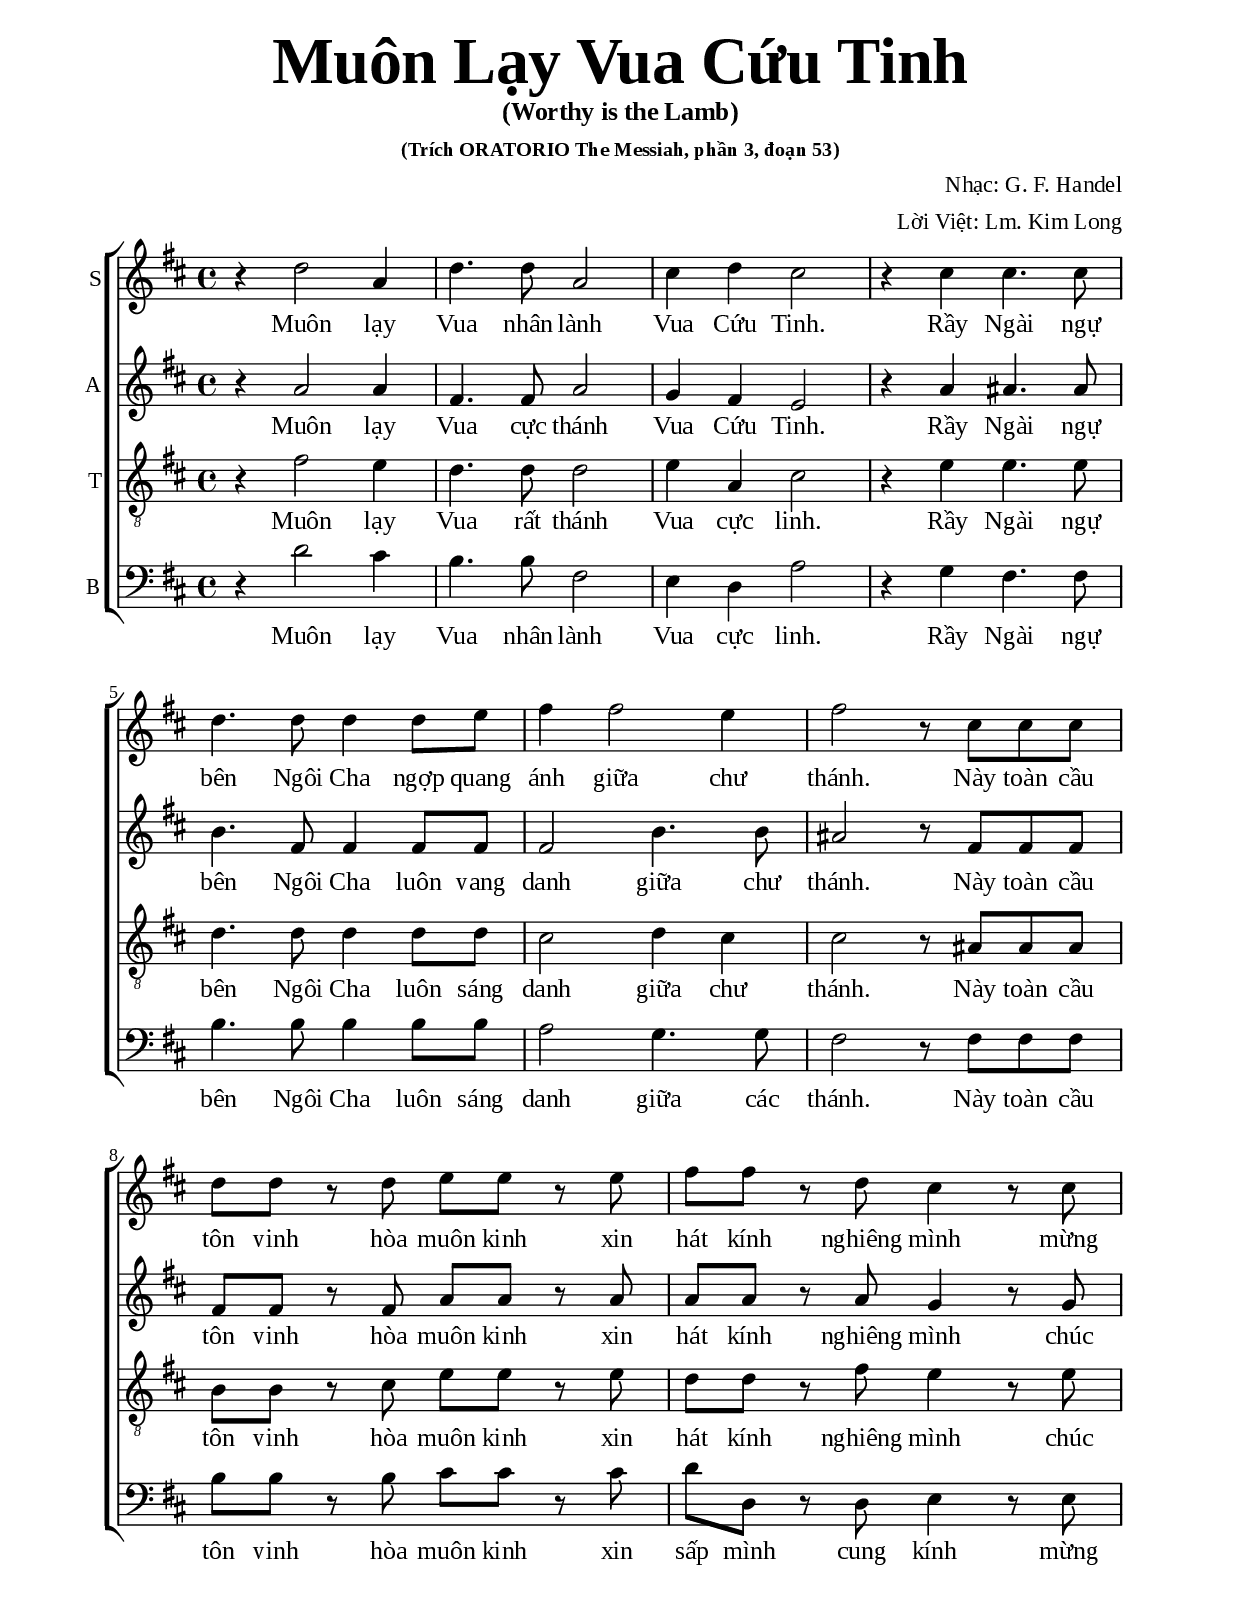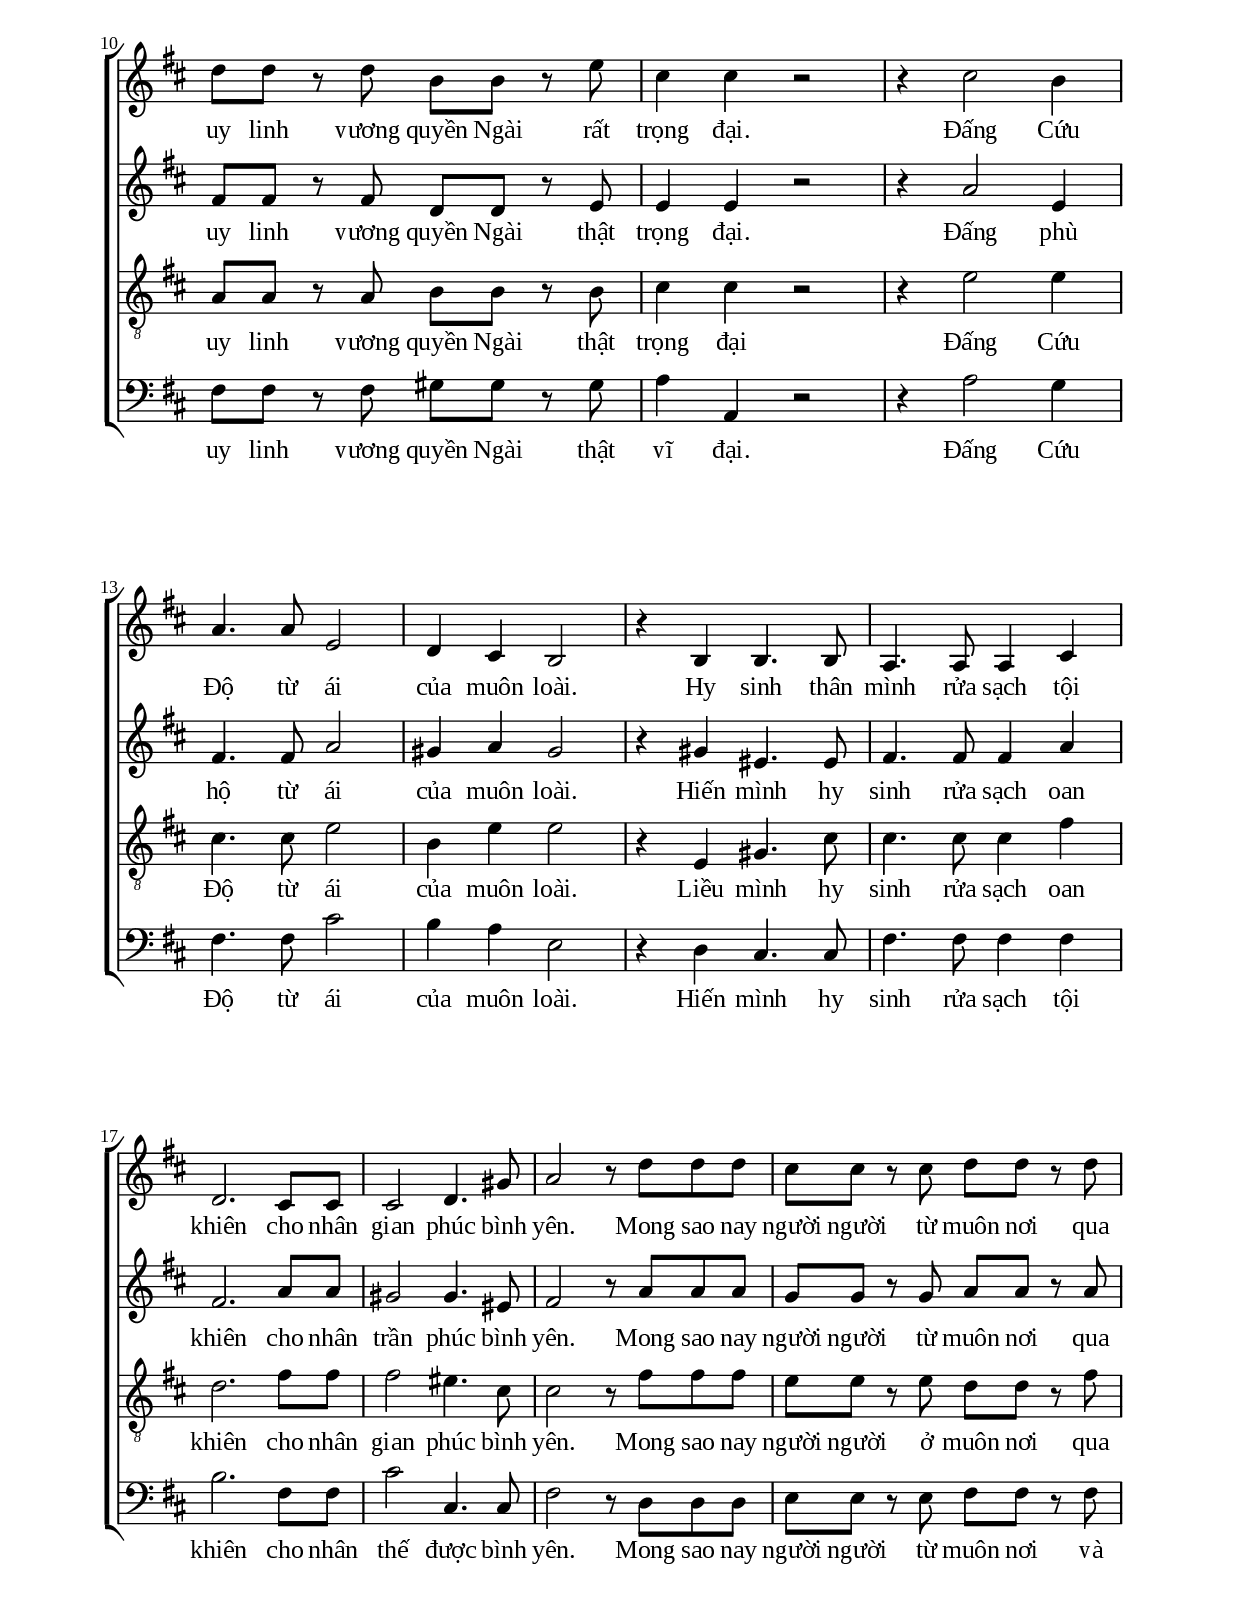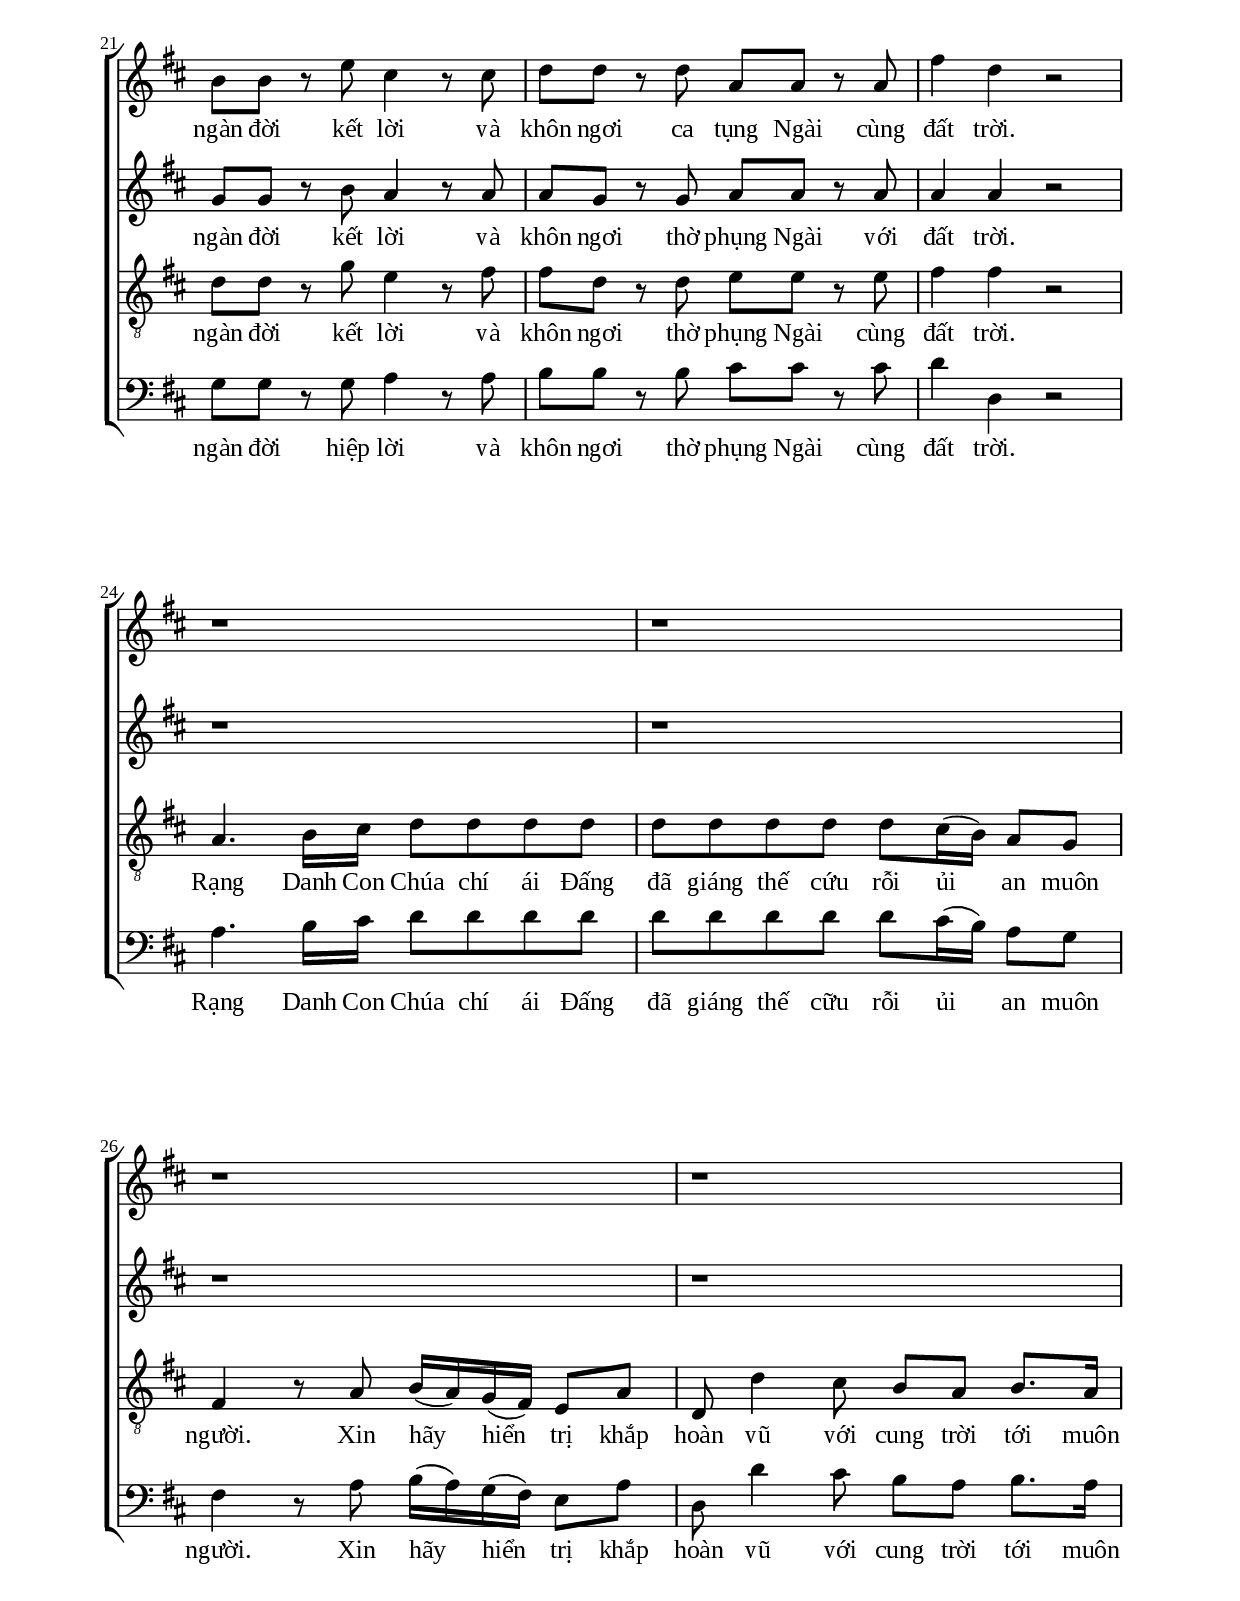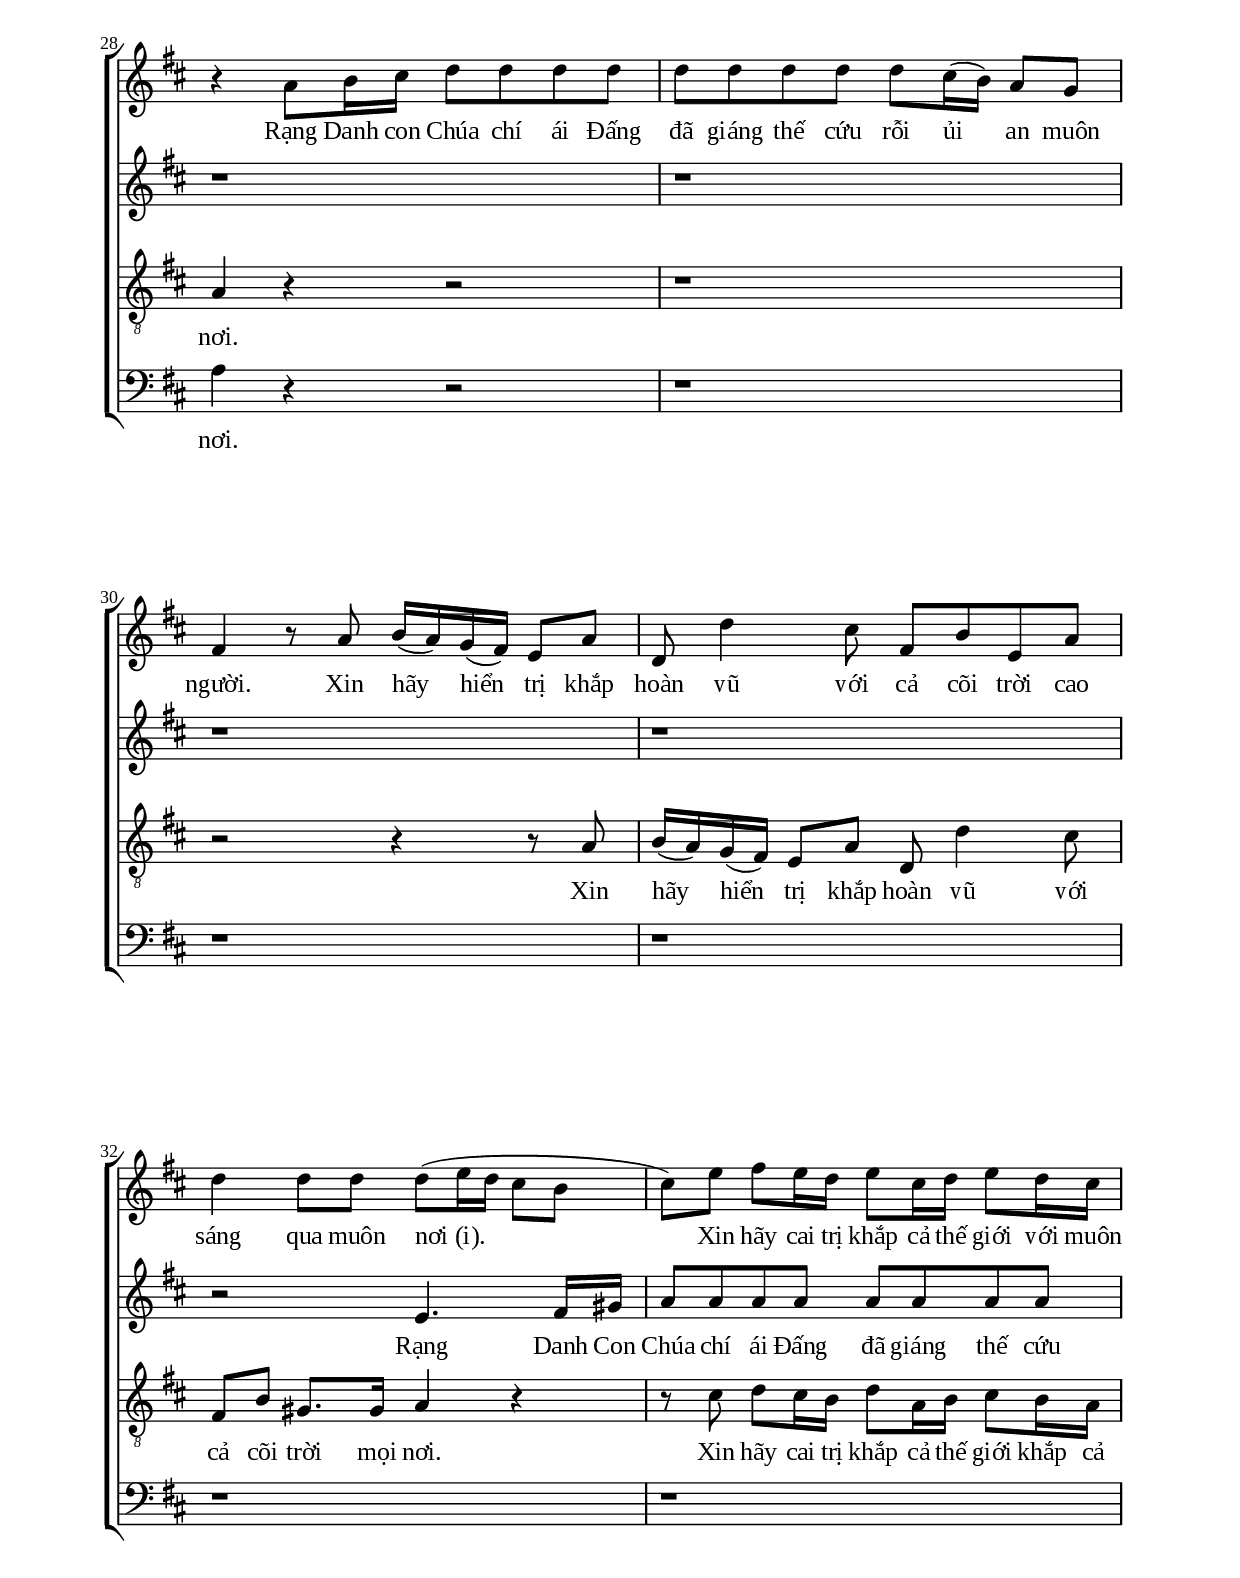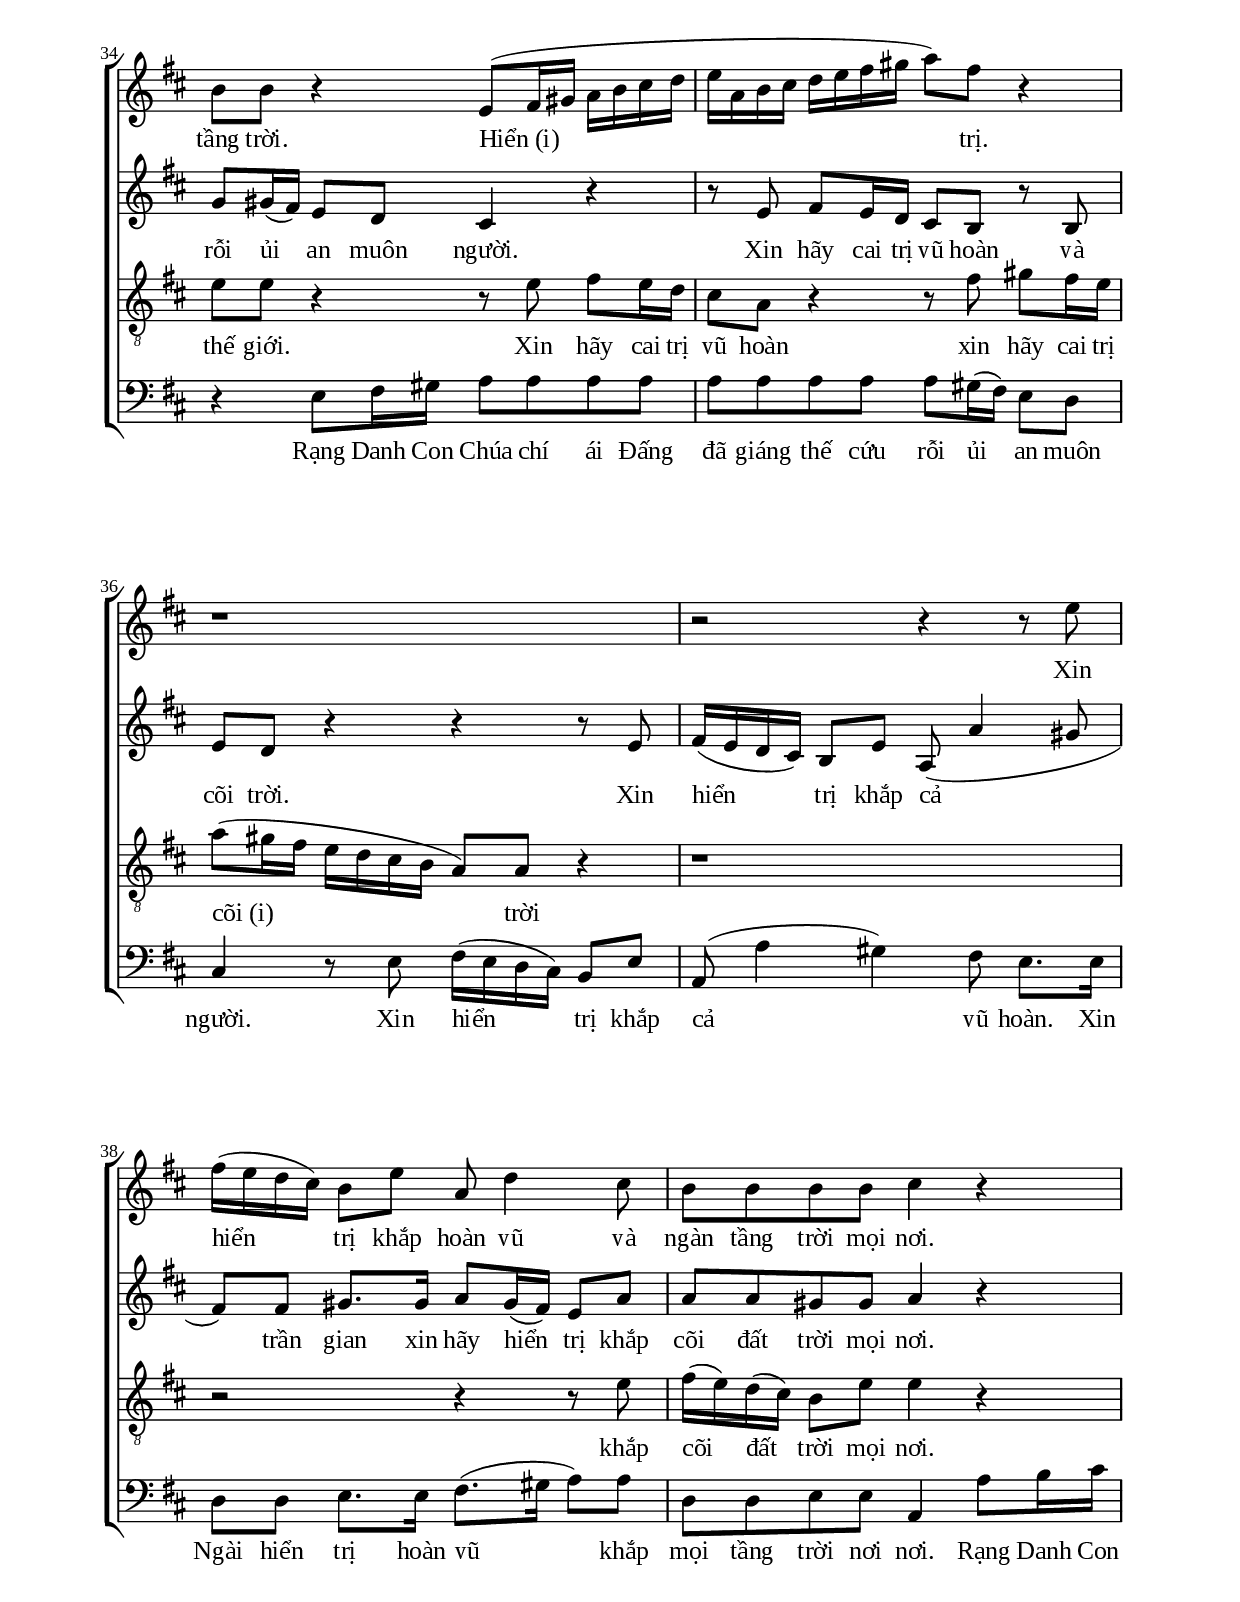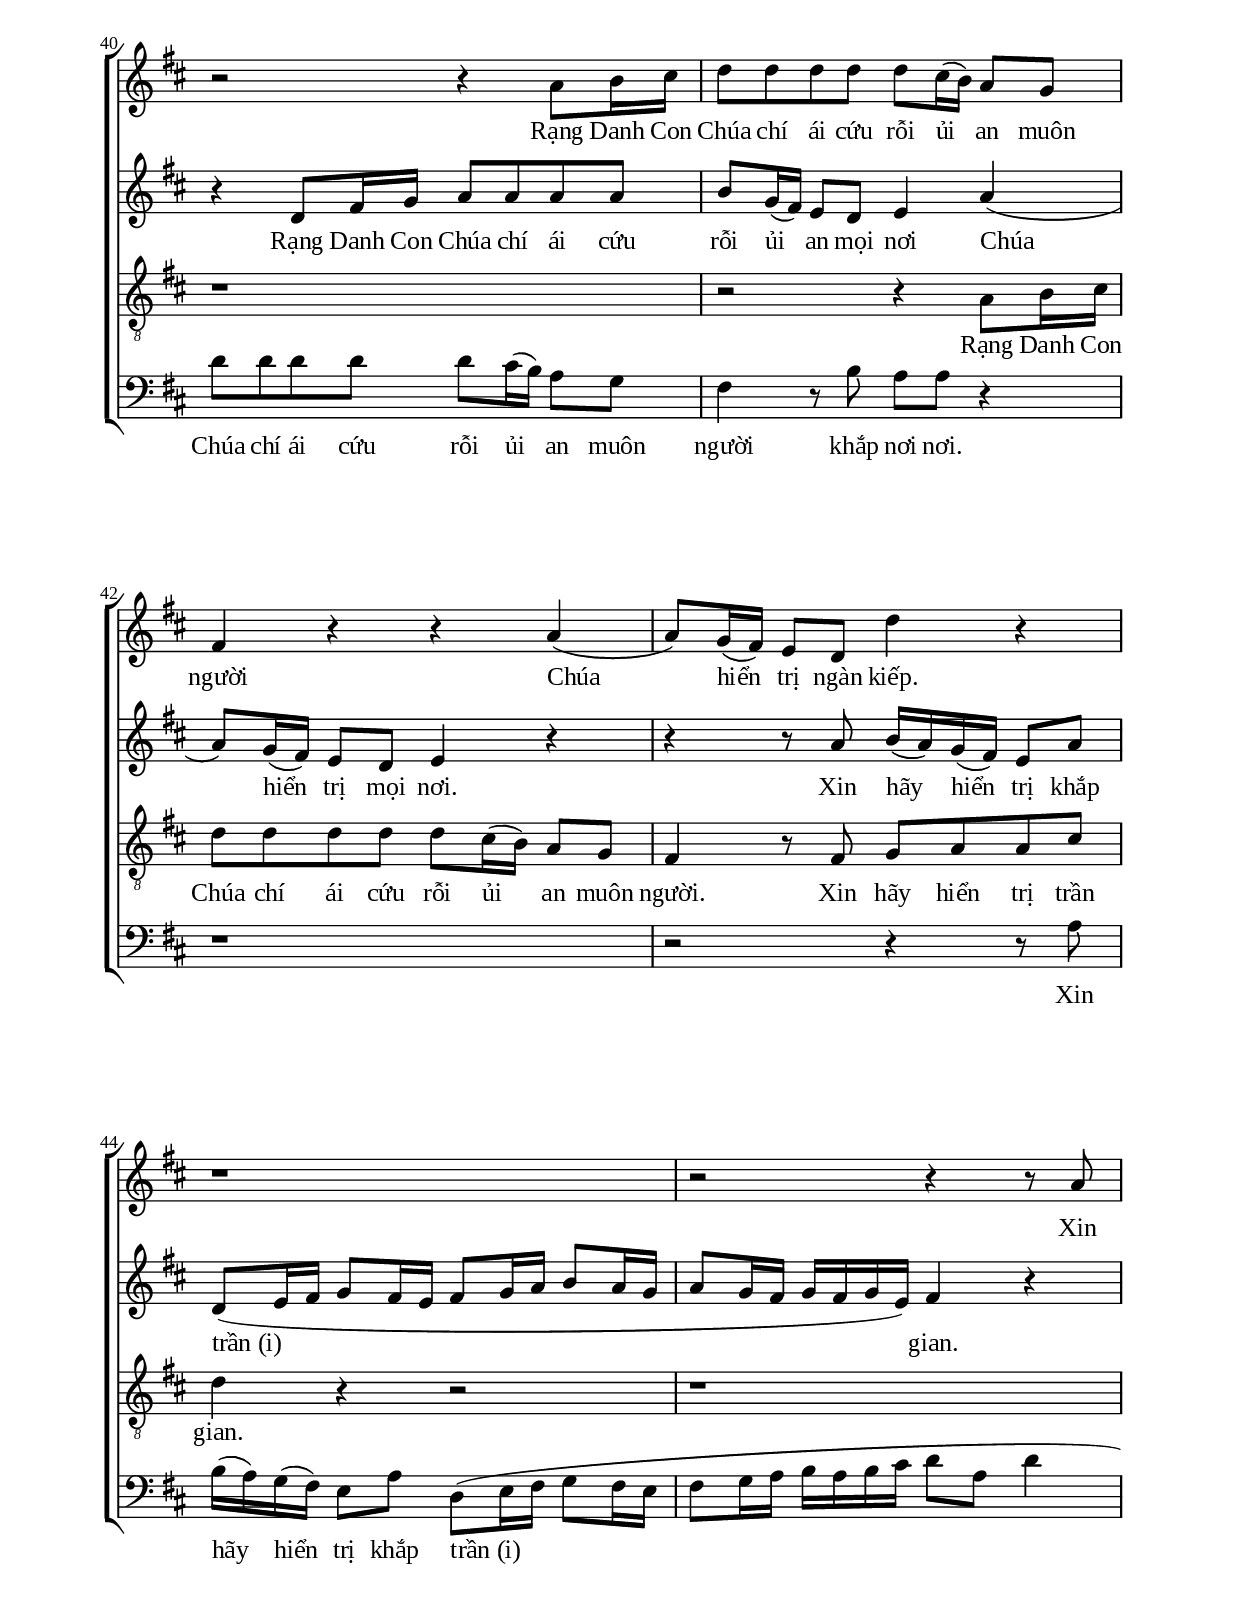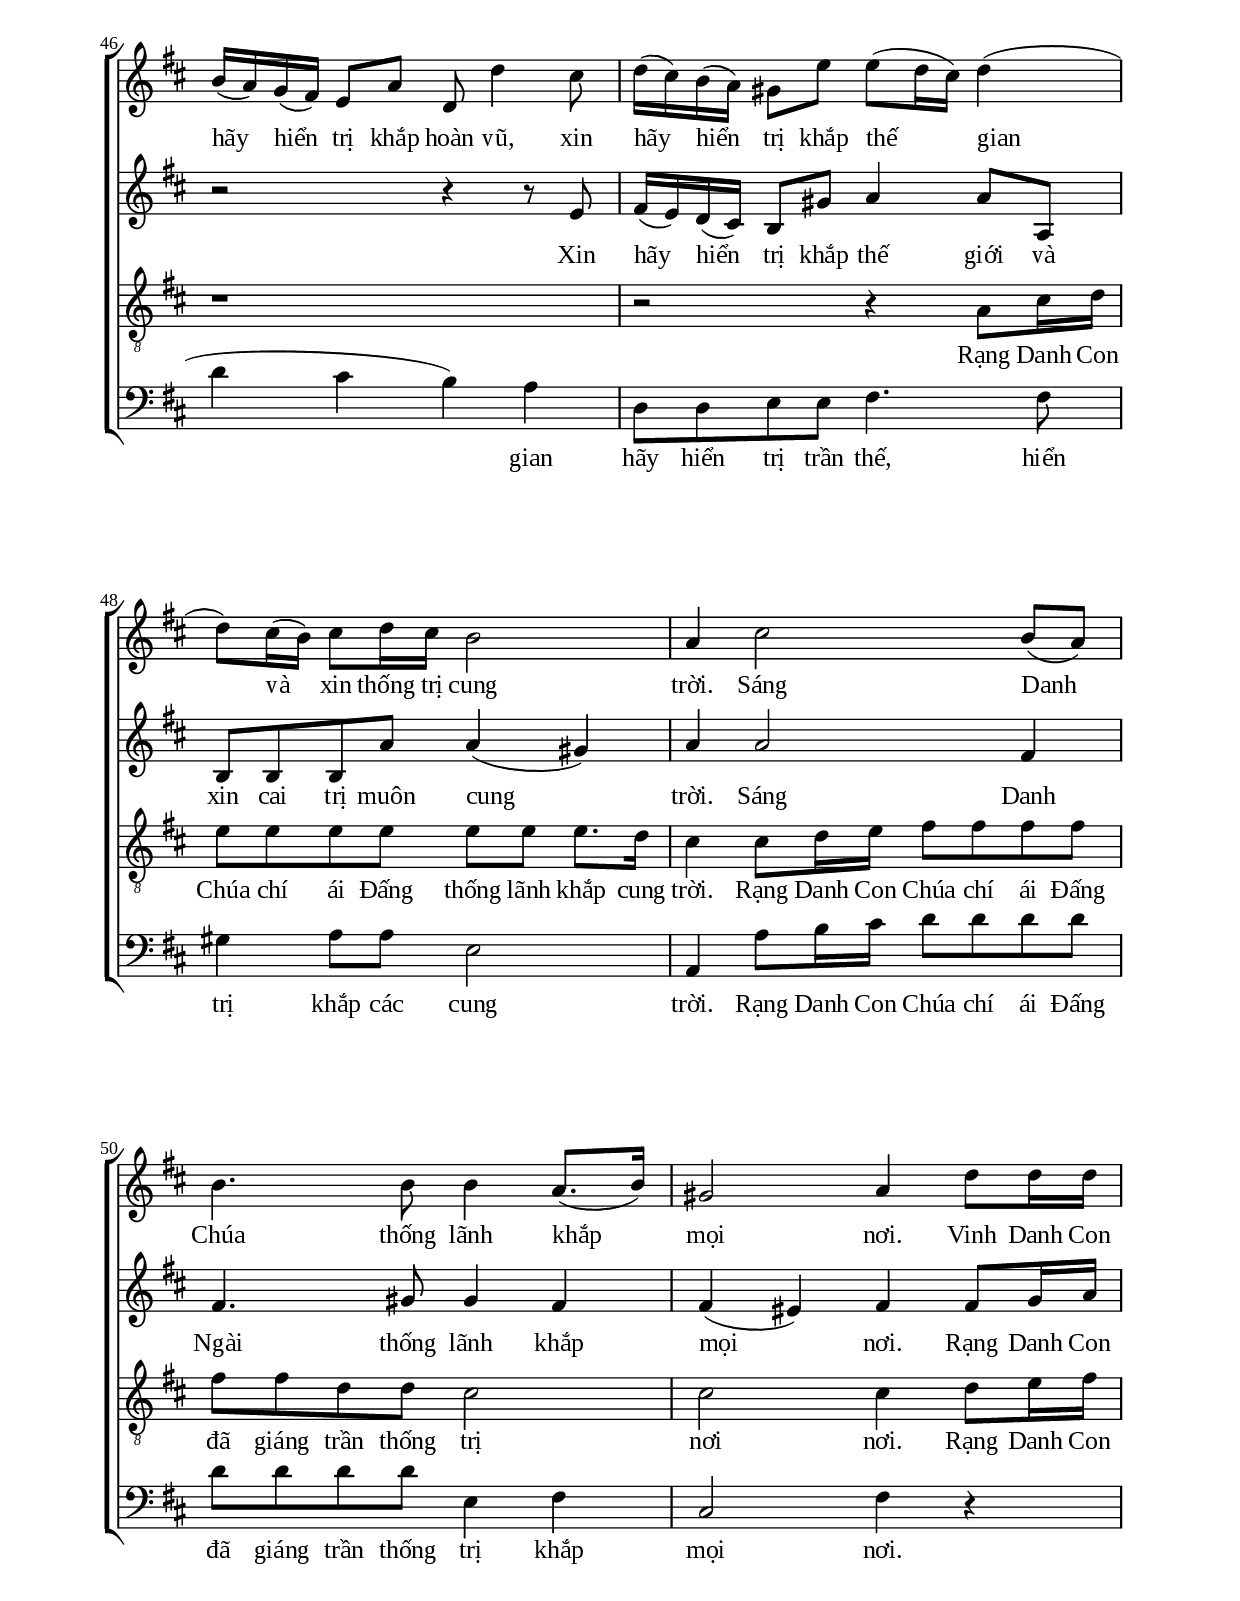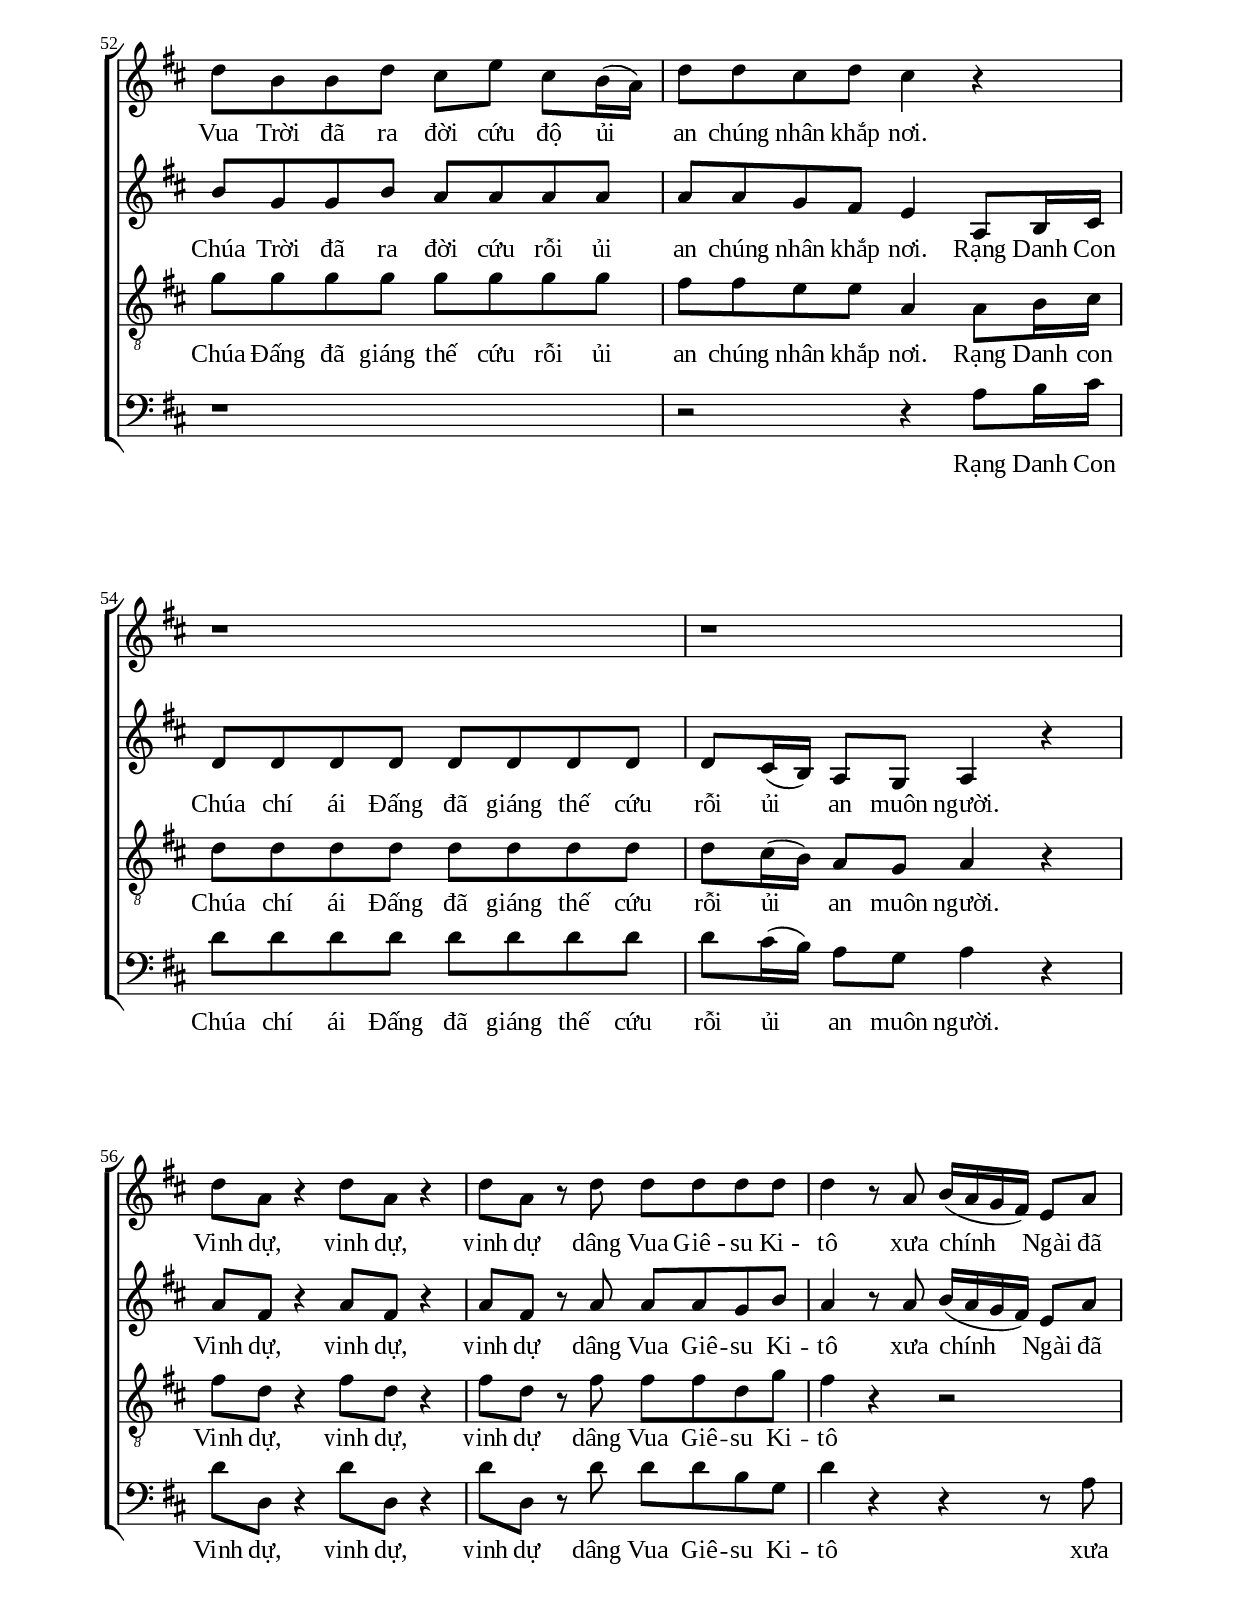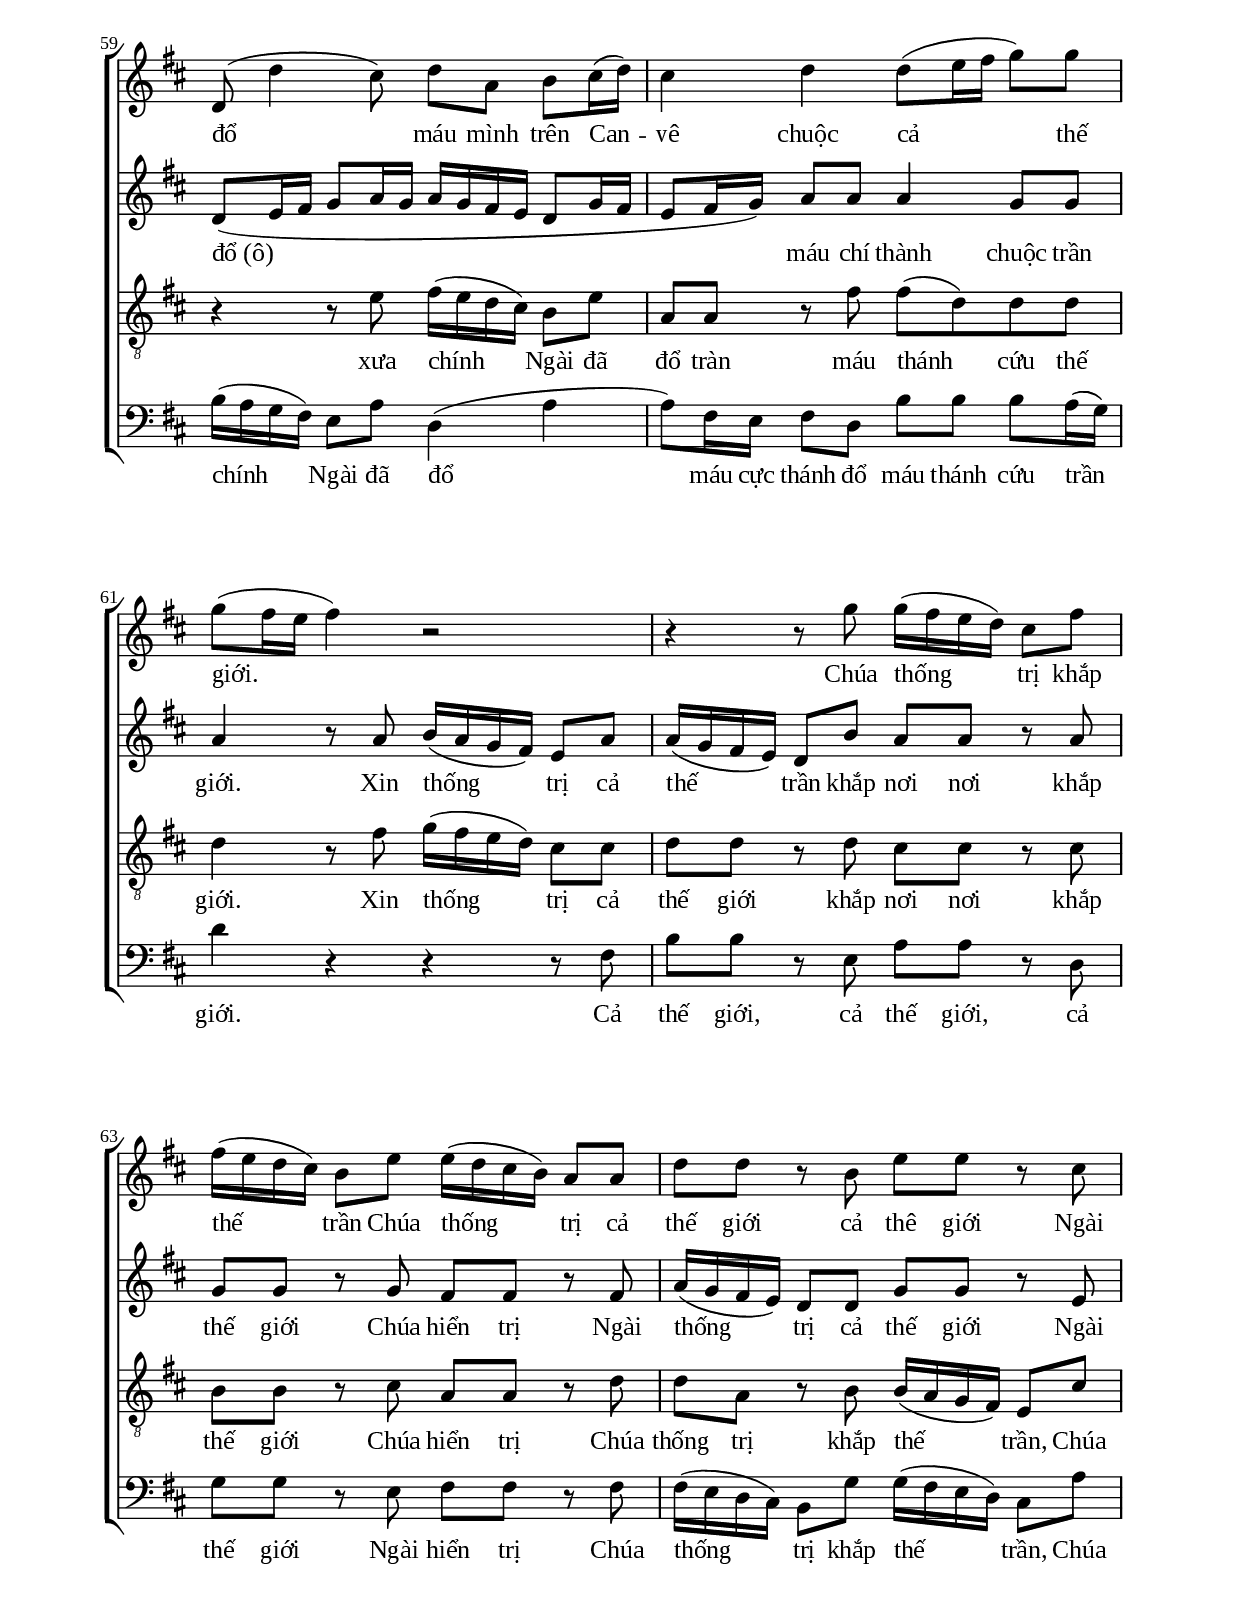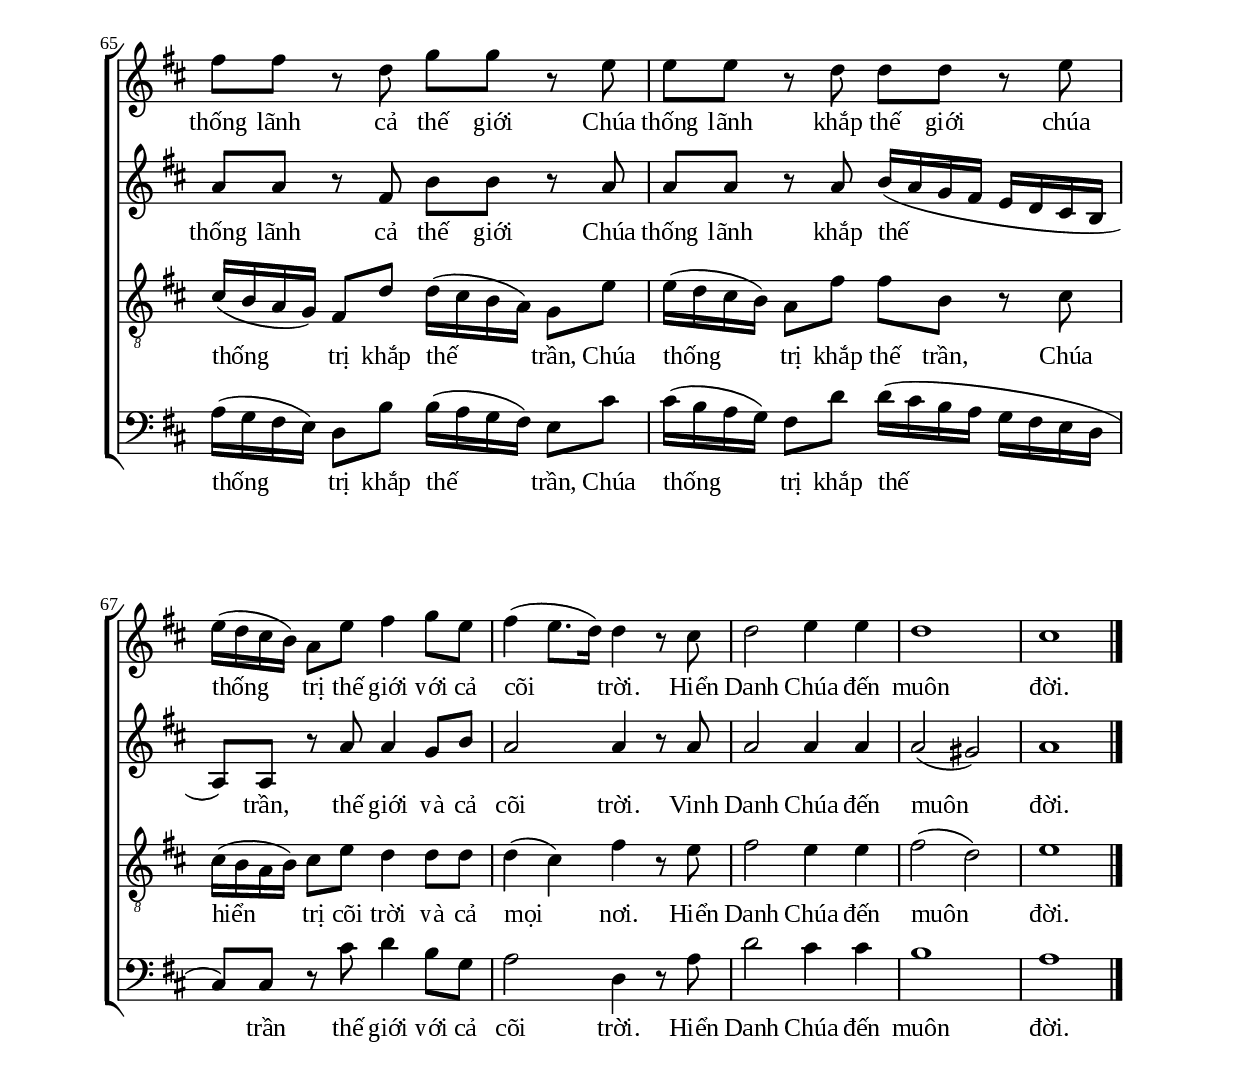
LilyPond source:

% Cài đặt chung
\version "2.22.1"
\include "english.ly"

\header {
  title = \markup { \fontsize #5 "Muôn Lạy Vua Cứu Tinh" }
  subtitle = "(Worthy is the Lamb)"
  subsubtitle = "(Trích ORATORIO The Messiah, phần 3, đoạn 53)"
  composer = "Nhạc: G. F. Handel"
  arranger = "Lời Việt: Lm. Kim Long"
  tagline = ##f
}

\paper {
  #(set-paper-size "a4")
  top-margin = 15\mm
  bottom-margin = 20\mm
  left-margin = 20\mm
  right-margin = 20\mm
  indent = #0
  #(define fonts
	 (make-pango-font-tree "Liberation Serif"
	 		       "Liberation Serif"
			       "Liberation Serif"
			       (/ 20 20)))
  print-page-number = ##f
}

TongNhip = { \key d \major \time 4/4 }

% Nhạc phiên khúc
nhacPhienKhucSop = \relative c'' {
  r4 d2 a4 |
  d4. d8 a2 |
  cs4 d cs2 |
  r4 cs cs4. cs8 |
  d4. d8 d4 d8 e |
  fs4 fs2 e4 |
  fs2 r8 cs cs cs |
  d d r d e e r e |
  fs fs r d cs4 r8 cs |
  d d r d b b r e |
  cs4 cs r2 |
  r4 cs2 b4 |
  a4. a8 e2 |
  d4 cs b2 |
  r4 b b4. b8 |
  a4. a8 a4 cs |
  d2. cs8 cs |
  cs2 d4. gs8 |
  a2 r8 d d d |
  cs cs r cs d d r d |
  b b r e cs4 r8 cs |
  d d r d a a r a |
  fs'4 d r2 |
  r1
  r1
  r1
  r1
  r4 a8 b16 cs d8 d d d |
  d d d d d cs16( b) a8 g |
  fs4 r8 a b16( a) g( fs) e8 a |
  d, d'4 cs8 fs, b e, a |
  d4 d8 d d (e16 d cs8 b |
  cs) e fs e16 d e8 cs16 d e8 d16 cs |
  b8 b r4 e,8 (fs16 gs a b cs d |
  e a, b cs d e fs gs a8) fs r4 |
  r1
  r2 r4 r8 e |
  fs16( e d cs) b8 e a, d4 cs8 |
  b b b b cs4 r |
  r2 r4 a8 b16 cs |
  d8 d d d d cs16( b) a8 g |
  fs4 r r a( |
  a8) g16( fs) e8 d d'4 r |
  r1
  r2 r4 r8 a |
  b16( a) g( fs) e8 a d, d'4 cs8 |
  d16( cs) b( a) gs8 e' e( d16 cs) d4( |
  d8) cs16( b) cs8 d16 cs b2 |
  a4 cs2 b8( a) |
  b4. b8 b4 a8.( b16) |
  gs2 a4 d8 d16 d |
  d8 b b d cs e cs b16( a) |
  d8 d cs d cs4 r |
  r1
  r1
  d8 a r4 d8 a r4 |
  d8 a r d d d d d |
  d4 r8 a8 b16( a g fs) e8 a |
  d,( d'4 cs8) d a b cs16( d) |
  cs4 d d8( e16 fs g8) g |
  g( fs16 e fs4) r2 |
  r4 r8 g g16( fs e d) cs8 fs |
  fs16( e d cs) b8 e e16( d cs b) a8 a |
  d d r b e e r cs |
  fs fs r d g g r e |
  e e r d d d r e |
  e16( d cs b) a8 e' fs4 g8 e |
  fs4( e8. d16) d4 r8 cs |
  d2 e4 e |
  d1 |
  cs \bar "|."
}

nhacPhienKhucAlto = \relative c'' {
  r4 a2 a4 |
  fs4. fs8 a2 |
  g4 fs e2 |
  r4 a as4. as8 |
  b4. fs8 fs4 fs8 fs |
  fs2 b4. b8 |
  as2 r8 fs fs fs |
  fs fs r fs a a r a |
  a a r a g4 r8 g |
  fs fs r fs d d r e |
  e4 e r2 |
  r4 a2 e4 |
  fs4. fs8 a2 |
  gs4 a gs2 |
  r4 gs es4. es8 |
  fs4. fs8 fs4 a |
  fs2. a8 a |
  gs2 gs4. es8 |
  fs2 r8 a a a |
  g g r g a a r a |
  g g r b a4 r8 a |
  a g r g a a r a |
  a4 a r2 |
  r1
  r1
  r1
  r1
  r1
  r1
  r1
  r1
  r2 e4. fs16 gs |
  a8 a a a a a a a |
  g gs16( fs) e8 d cs4 r |
  r8 e fs e16 d cs8 b r b |
  e d r4 r r8 e |
  fs16( e d cs) b8 e a, (a'4 gs8 fs) fs gs8. gs16 a8 gs16( fs) e8 a |
  a a gs gs a4 r |
  r d,8 fs16 g a8 a a a |
  b g16( fs) e8 d e4 a( |
  a8) g16( fs) e8 d e4 r |
  r r8 a b16( a) g( fs) e8 a |
  d, (e16 fs g8 fs16 e fs8 g16 a b8 a16 g |
  a8 g16 fs g fs g e) fs4 r |
  r2 r4 r8 e |
  fs16 (e) d( cs) b8 gs' a4 a8 a, |
  b b b a' a4( gs) |
  a a2 fs4 |
  fs4. gs8 gs4 fs |
  fs (es) fs fs8 g16 a |
  b8 g g b a a a a |
  a a g fs e4 a,8 b16 cs |
  d8 d d d d d d d |
  d cs16( b) a8 g a4 r |
  a'8 fs r4 a8 fs r4 |
  a8 fs r a a a g b |
  a4 r8 a b16( a g fs) e8 a |
  d, _(e16 fs g8 a16 g a g fs e d8 g16 fs |
  e8 fs16 g) a8 a a4 g8 g |
  a4 r8 a b16( a g fs) e8 a |
  a16( g fs e) d8 b' a a r a |
  g g r g fs fs r fs |
  a16( g fs e) d8 d g g r e |
  a8 a r fs b b r a |
  a a r a b16( a g fs e d cs b a8) a r a' a4 g8 b |
  a2 a4 r8 a |
  a2 a4 a |
  a2( gs) |
  a1
}

nhacPhienKhucTenor = \relative c' {
  r4 fs2 e4 |
  d4. d8 d2 |
  e4 a, cs2 |
  r4 e e4. e8 |
  d4. d8 d4 d8 d |
  cs2 d4 cs |
  cs2 r8 as as as |
  b b r cs e e r e |
  d d r fs e4 r8 e |
  a, a r a b b r b |
  cs4 cs r2 |
  r4 e2 e4 |
  cs4. cs8 e2 |
  b4 e e2 |
  r4 e, gs4. cs8 |
  cs4. cs8 cs4 fs |
  d2. fs8 fs |
  fs2 es4. cs8 |
  cs2 r8 fs fs fs |
  e e r e d d r fs |
  d d r g e4 r8 fs |
  fs d r d e e r e |
  fs4 fs r2 |
  a,4. b16 cs d8 d d d |
  d d d d d cs16( b) a8 g |
  fs4 r8 a b16( a) g( fs) e8 a |
  d, d'4 cs8 b a b8. a16 |
  a4 r r2 |
  r1
  r2 r4 r8 a |
  b16( a) g( fs) e8 a d, d'4 cs8 |
  fs, b gs8. gs16 a4 r |
  r8 cs d cs16 b d8 a16 b cs8 b16 a |
  e'8 e r4 r8 e fs e16 d |
  cs8 a r4 r8 fs' gs fs16 e |
  a8 (gs16 fs e d cs b a8) a r4 |
  r1|
  r2 r4 r8 e' |
  fs16( e) d( cs) b8 e e4 r |
  r1
  r2 r4 a,8 b16 cs |
  d8 d d d d cs16( b) a8 g |
  fs4 r8 fs g a a cs |
  d4 r r2 |
  r1
  r1
  r2 r4 a8 cs16 d |
  e8 e e e e e e8. d16 |
  cs4 cs8 d16 e fs8 fs fs fs |
  fs fs d d cs2 |
  cs cs4 d8 e16 fs |
  g8 g g g g g g g |
  fs fs e e a,4 a8 b16 cs |
  d8 d d d d d d d |
  d cs16( b) a8 g a4 r |
  fs'8 d r4 fs8 d r4 |
  fs8 d r8 fs fs fs d g |
  fs4 r r2 |
  r4 r8 e fs16( e d cs) b8 e |
  a, a r fs' fs( d) d d |
  d4 r8 fs g16( fs e d) cs8 cs |
  d d r d cs cs r cs |
  b b r cs a a r d |
  d a r b b16( a g fs) e8 cs' |
  cs16( b a g) fs8 d' d16( cs b a) g8 e' |
  e16( d cs b) a8 fs' fs b, r cs |
  cs16( b a b) cs8 e d4 d8 d |
  d4( cs) fs r8 e |
  fs2 e4 e |
  fs2( d) |
  e1
}

nhacPhienKhucBass = \relative c' {
  r4 d2 cs4 |
  b4. b8 fs2 |
  e4 d a'2 |
  r4 g fs4. fs8 |
  b4. b8 b4 b8 b |
  a2 g4. g8 |
  fs2 r8 fs fs fs |
  b b r b cs cs r cs |
  d d, r d e4 r8 e |
  fs fs r fs gs gs r gs |
  a4 a, r2 |
  r4 a'2 g4 |
  fs4. fs8 cs'2 |
  b4 a e2 |
  r4 d cs4. cs8 |
  fs4. fs8 fs4 fs |
  b2. fs8 fs |
  cs'2 cs,4. cs8 |
  fs2 r8 d d d |
  e e r e fs fs r fs |
  g8 g r g a4 r8 a |
  b b r b cs cs r cs |
  d4 d, r2 |
  a'4. b16 cs d8 d d d |
  d d d d d cs16( b) a8 g |
  fs4 r8 a b16( a) g( fs) e8 a |
  d, d'4 cs8 b a b8. a16 |
  a4 r r2 |
  r1 |
  r
  r
  r
  r
  r4 e8 fs16 gs a8 a a a |
  a a a a a gs16( fs) e8 d |
  cs4 r8 e fs16( e d cs) b8 e |
  a,( a'4 gs) fs8 e8. e16 |
  d8 d e8. e16 fs8.( gs16 a8) a |
  d, d e e a,4 a'8 b16 cs |
  d8 d d d d cs16( b) a8 g |
  fs4 r8 b a a r4 |
  r1
  r2 r4 r8 a |
  b16( a) g( fs) e8 a d, (e16 fs g8 fs16 e |
  fs8 g16 a b a b cs d8 a d4 |
  d cs b) a |
  d,8 d e e fs4. fs8 |
  gs4 a8 a e2 |
  a,4 a'8 b16 cs d8 d d d |
  d d d d e,4 fs |
  cs2 fs4 r |
  r1
  r2 r4 a8 b16 cs |
  d8 d d d d d d d |
  d cs16( b) a8 g a4 r |
  d8 d, r4 d'8 d, r4 |
  d'8 d, r d' d d b g |
  d'4 r r r8 a |
  b16( a g fs) e8 a d,4( a' |
  a8) fs16 e fs8 d b' b b a16( g) |
  d'4 r r r8 fs, |
  b b r e, a a r d, |
  g g r e fs fs r fs |
  fs16( e d cs) b8 g' g16( fs e d) cs8 a' |
  a16( g fs e) d8 b' b16( a g fs) e8 cs' |
  cs16( b a g) fs8 d' d16( cs b a g fs e d |
  cs8) cs r cs' d4 b8 g |
  a2 d,4 r8 a' |
  d2 cs4 cs |
  b1 |
  a
}

% Lời phiên khúc
loiPhienKhucSop = \lyrics {
  Muôn lạy Vua nhân lành Vua Cứu Tinh.
  Rầy Ngài ngự bên Ngôi Cha ngợp quang ánh giữa chư thánh.
  Này toàn cầu tôn vinh
  hòa muôn kinh xin hát kính nghiêng mình
  mừng uy linh vương quyền Ngài rất trọng đại.
  Đấng Cứu Độ từ ái của muôn loài.
  Hy sinh thân mình rửa sạch tội khiên
  cho nhân gian phúc bình yên.
  Mong sao nay người người từ muôn nơi
  qua ngàn đời kết lời và khôn ngơi
  ca tụng Ngài cùng đất trời.
  
  Rạng Danh con Chúa chí ái
  Đấng đã giáng thế cứu rỗi ủi an muôn người.
  Xin hãy hiển trị khắp hoàn vũ
  với cả cõi trời cao sáng qua muôn "nơi (i)."
  Xin hãy cai trị khắp cả thế giới với muôn tầng trời.
  "Hiển (i)" trị.
  Xin hiển trị khắp hoàn vũ và ngàn tầng trời mọi nơi.
  Rạng Danh Con Chúa chí ái cứu rỗi ủi an muôn người
  Chúa hiển trị ngàn kiếp.
  Xin hãy hiển trị khắp hoàn vũ,
  xin hãy hiển trị khắp thế gian
  và xin thống trị cung trời.
  Sáng Danh Chúa thống lãnh khắp mọi nơi.
  Vinh Danh Con Vua Trời đã ra đời
  cứu độ ủi an chúng nhân khắp nơi.
  Vinh dự, vinh dự, vinh dự dâng Vua "Giê -" su "Ki -" tô
  xưa chính Ngài đã đổ máu mình trên Can -- vê chuộc cả thế giới.
  Chúa thống trị khắp thế trần
  Chúa thống trị cả thế giới
  cả thê giới Ngài thống lãnh
  cả thế giới Chúa thống lãnh
  khắp thế giới chúa thống trị
  thế giới với cả cõi trời.
  Hiển Danh Chúa đến muôn đời.
}

loiPhienKhucAlto = \lyrics {
  Muôn lạy Vua cực thánh Vua Cứu Tinh.
  Rầy Ngài ngự bên Ngôi Cha luôn vang danh giữa chư thánh.
  Này toàn cầu tôn vinh
  hòa muôn kinh xin hát kính nghiêng mình
  chúc uy linh vương quyền Ngài thật trọng đại.
  Đấng phù hộ từ ái của muôn loài.
  Hiến mình hy sinh rửa sạch oan khiên
  cho nhân trần phúc bình yên.
  Mong sao nay người người từ muôn nơi
  qua ngàn đời kết lời 
  và khôn ngơi thờ phụng Ngài với đất trời.
  
  Rạng Danh Con Chúa chí ái
  Đấng đã giáng thế cứu rỗi ủi an muôn người.
  Xin hãy cai trị vũ hoàn và cõi trời.
  Xin hiển trị khắp cả trần gian
  xin hãy hiển trị khắp cõi đất trời mọi nơi.
  Rạng Danh Con Chúa chí ái cứu rỗi ủi an mọi nơi
  Chúa hiển trị mọi nơi.
  Xin hãy hiển trị khắp "trần (i)" gian.
  Xin hãy hiển trị khắp thế giới
  và xin cai trị muôn cung trời.
  Sáng Danh Ngài thống lãnh khắp mọi nơi.
  Rạng Danh Con Chúa Trời
  đã ra đời cứu rỗi ủi an chúng nhân khắp nơi.
  Rạng Danh Con Chúa chí ái
  Đấng đã giáng thế cứu rỗi ủi an muôn người.
  Vinh dự, vinh dự, vinh dự dâng Vua Giê -- su Ki -- tô
  xưa chính Ngài đã "đổ (ô)" máu chí thành chuộc trần giới.
  Xin thống trị cả thế trần khắp nơi nơi
  khắp thế giới Chúa hiển trị
  Ngài thống trị cả thế giới
  Ngài thống lãnh cả thế giới
  Chúa thống lãnh khắp thế trần,
  thế giới và cả cõi trời.
  Vinh Danh Chúa đến muôn đời.
}

loiPhienKhucTenor = \lyrics {
  Muôn lạy Vua rất thánh Vua cực linh.
  Rầy Ngài ngự bên Ngôi Cha
  luôn sáng danh giữa chư thánh.
  Này toàn cầu tôn vinh hòa muôn kinh
  xin hát kính nghiêng mình
  chúc uy linh vương quyền Ngài thật trọng đại
  Đấng Cứu Độ từ ái của muôn loài.
  Liều mình hy sinh rửa sạch oan khiên
  cho nhân gian phúc bình yên.
  Mong sao nay người người ở muôn nơi
  qua ngàn đời kết lời và khôn ngơi
  thờ phụng Ngài cùng đất trời.
  Rạng Danh Con Chúa chí ái
  Đấng đã giáng thế cứu rỗi ủi an muôn người.
  Xin hãy hiển trị khắp hoàn vũ với cung trời
  tới muôn nơi.
  Xin hãy hiển trị khắp hoàn vũ với cả cõi trời mọi nơi.
  Xin hãy cai trị khắp cả thế giới khắp cả thế giới.
  Xin hãy cai trị vũ hoàn
  xin hãy cai trị "cõi (i)" trời
  khắp cõi đất trời mọi nơi.
  Rạng Danh Con Chúa chí ái cứu rỗi ủi an muôn người.
  Xin hãy hiển trị trần gian.
  Rạng Danh Con Chúa chí ái Đấng thống lãnh khắp cung trời.
  Rạng Danh Con Chúa chí ái Đấng đã giáng trần thống trị nơi nơi.
  Rạng Danh Con Chúa
  Đấng đã giáng thế cứu rỗi ủi an chúng nhân khắp nơi.
  Rạng Danh con Chúa chí ái Đấng đã giáng thế cứu rỗi ủi an muôn người.
  Vinh dự, vinh dự,
  vinh dự dâng Vua Giê -- su Ki -- tô
  xưa chính Ngài đã đổ tràn máu thánh cứu thế giới.
  Xin thống trị cả thế giới khắp nơi nơi
  khắp thế giới Chúa hiển trị
  Chúa thống trị khắp thế trần,
  Chúa thống trị khắp thế trần,
  Chúa thống trị khắp thế trần,
  Chúa hiển trị cõi trời và cả mọi nơi.
  Hiển Danh Chúa đến muôn đời.
}

loiPhienKhucBass = \lyrics {
  Muôn lạy Vua nhân lành Vua cực linh.
  Rầy Ngài ngự bên Ngôi Cha luôn sáng danh giữa các thánh.
  Này toàn cầu tôn vinh hòa muôn kinh
  xin sấp mình cung kính mừng uy linh vương quyền Ngài thật vĩ đại.
  Đấng Cứu Độ từ ái của muôn loài.
  Hiến mình hy sinh rửa sạch tội khiên cho nhân thế được bình yên.
  Mong sao nay người người từ muôn nơi
  và ngàn đời hiệp lời và khôn ngơi thờ phụng Ngài cùng đất trời.
  Rạng Danh Con Chúa chí ái
  Đấng đã giáng thế cữu rỗi ủi an muôn người.
  Xin hãy hiển trị khắp hoàn vũ với cung trời tới muôn nơi.
  Rạng Danh Con Chúa chí ái
  Đấng đã giáng thế cứu rỗi ủi an muôn người.
  Xin hiển trị khắp cả vũ hoàn.
  Xin Ngài hiển trị hoàn vũ khắp mọi tầng trời nơi nơi.
  Rạng Danh Con Chúa chí ái cứu rỗi ủi an muôn người khắp nơi nơi.
  Xin hãy hiển trị khắp "trần (i)" gian
  hãy hiển trị trần thế,
  hiển trị khắp các cung trời.
  Rạng Danh Con Chúa chí ái
  Đấng đã giáng trần thống trị khắp mọi nơi.
  Rạng Danh Con Chúa chí ái
  Đấng đã giáng thế cứu rỗi ủi an muôn người.
  Vinh dự, vinh dự, vinh dự dâng Vua Giê -- su Ki -- tô
  xưa chính Ngài đã đổ máu cực thánh
  đổ máu thánh cứu trần giới.
  Cả thế giới, cả thế giới,
  cả thế giới Ngài hiển trị
  Chúa thống trị khắp thế trần,
  Chúa thống trị khắp thế trần,
  Chúa thống trị khắp thế trần
  thế giới với cả cõi trời.
  Hiển Danh Chúa đến muôn đời.
}

% Dàn trang
\score {
  \new ChoirStaff <<
    \new Staff \with {
      instrumentName = #"S"
      %\magnifyStaff #(magstep +1)
    } <<
      \new Voice = "beSop" { \clef treble \TongNhip \nhacPhienKhucSop }
      \new Lyrics \lyricsto beSop \loiPhienKhucSop
    >>
    \new Staff \with {
      instrumentName = #"A"
      %\magnifyStaff #(magstep +1)
    } <<
      \new Voice = "beAlto" { \clef treble \TongNhip \nhacPhienKhucAlto }
      \new Lyrics \lyricsto beAlto \loiPhienKhucAlto
    >>
    \new Staff \with {
      instrumentName = #"T"
      %\magnifyStaff #(magstep +1)
    } <<
      \new Voice = "beTenor" { \clef "violin_8" \TongNhip \nhacPhienKhucTenor }
      \new Lyrics \lyricsto beTenor \loiPhienKhucTenor
    >>
    \new Staff \with {
      instrumentName = #"B"
      %\magnifyStaff #(magstep +1)
    } <<
      \new Voice = "beBass" { \clef bass \TongNhip \nhacPhienKhucBass }
      \new Lyrics \lyricsto beBass \loiPhienKhucBass
    >>
  >>
  \layout {
    %\override Lyrics.LyricText.font-size = #+2.5
    \override Lyrics.LyricSpace.minimum-distance = #0.5
  } 
}
